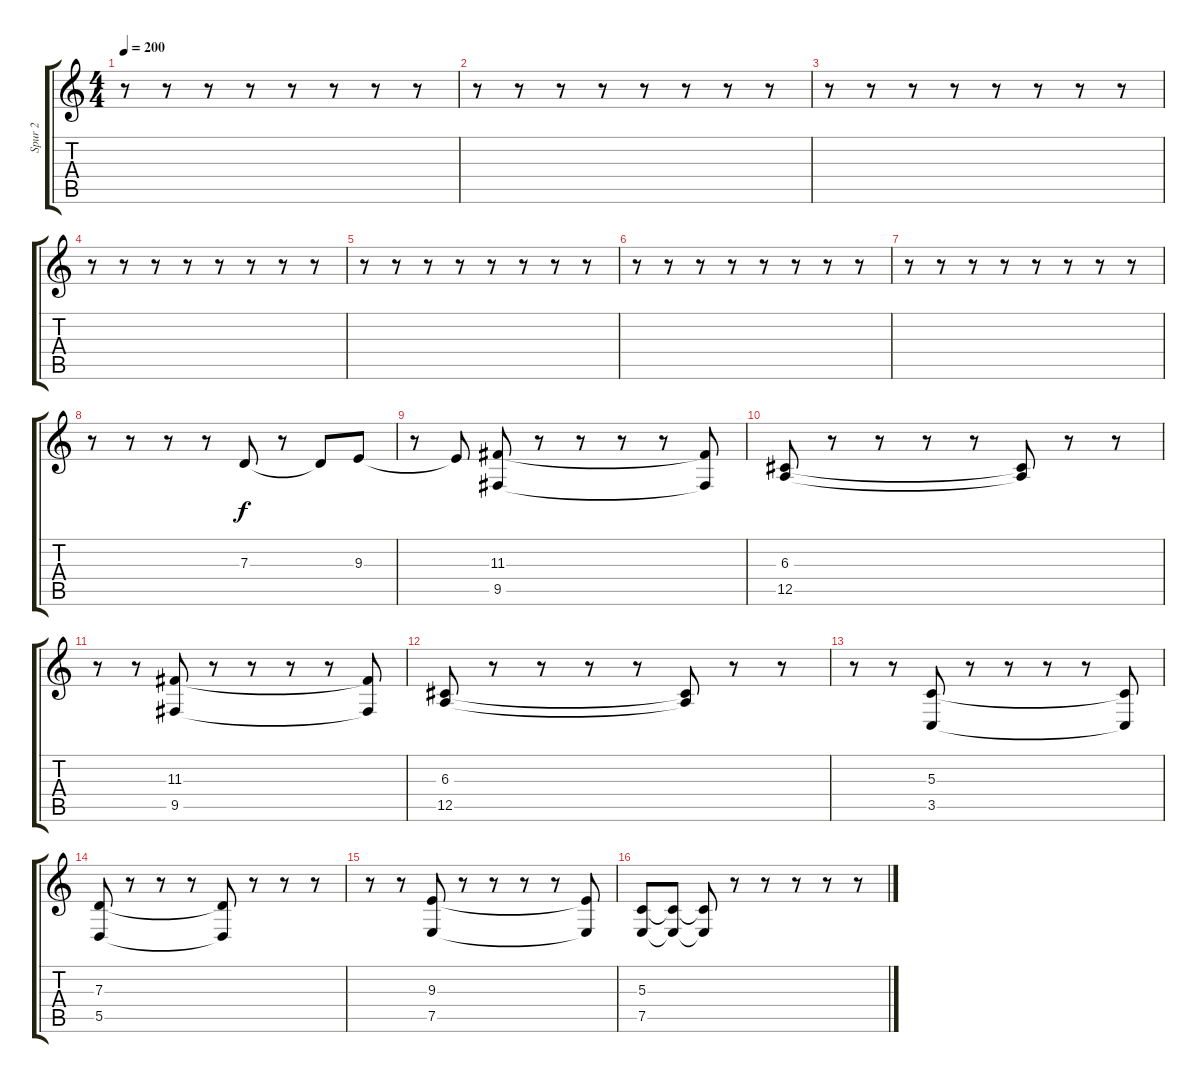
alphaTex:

\track ("Spur 2" "Spur 2") {instrument acousticgrandpiano}
\staff {score tabs}
\tuning (E4 B3 G3 D3 A2 E2) {hide}
\ts (4 4)
\tempo 200
\clef g2
\ks c
r.8{dy f instrument acousticgrandpiano} r.8 r.8 r.8 r.8 r.8 r.8 r.8 |
r.8 r.8 r.8 r.8 r.8 r.8 r.8 r.8 |
r.8 r.8 r.8 r.8 r.8 r.8 r.8 r.8 |
r.8 r.8 r.8 r.8 r.8 r.8 r.8 r.8 |
r.8 r.8 r.8 r.8 r.8 r.8 r.8 r.8 |
r.8 r.8 r.8 r.8 r.8 r.8 r.8 r.8 |
r.8 r.8 r.8 r.8 r.8 r.8 r.8 r.8 |
r.8 r.8 r.8 r.8 7.3.8 r.8 7.3{t}.8 9.3.8 |
r.8 9.3{t}.8 (11.3 9.5).8 r.8 r.8 r.8 r.8 (11.3{t} 9.5{t}).8 |
(6.3 12.5).8 r.8 r.8 r.8 r.8 (6.3{t} 12.5{t}).8 r.8 r.8 |
r.8 r.8 (11.3 9.5).8 r.8 r.8 r.8 r.8 (11.3{t} 9.5{t}).8 |
(6.3 12.5).8 r.8 r.8 r.8 r.8 (6.3{t} 12.5{t}).8 r.8 r.8 |
r.8 r.8 (5.3 3.5).8 r.8 r.8 r.8 r.8 (5.3{t} 3.5{t}).8 |
(7.3 5.5).8 r.8 r.8 r.8 (7.3{t} 5.5{t}).8 r.8 r.8 r.8 |
r.8 r.8 (9.3 7.5).8 r.8 r.8 r.8 r.8 (9.3{t} 7.5{t}).8 |
(5.3 7.5).8 (5.3{t} 7.5{t}).8 (5.3{t} 7.5{t}).8 r.8 r.8 r.8 r.8 r.8
